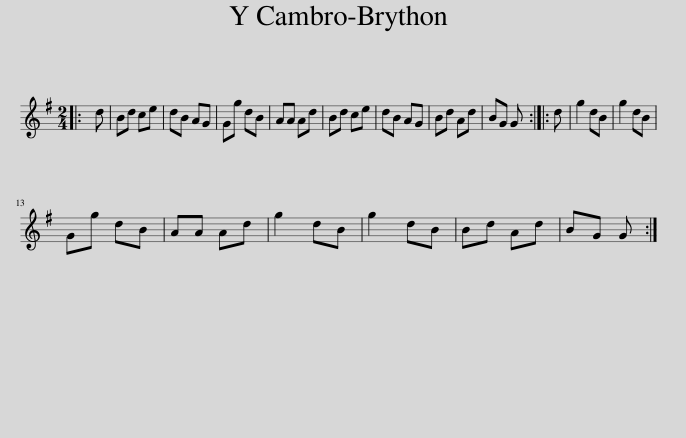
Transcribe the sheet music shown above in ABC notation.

X:1
L:1/8
M:2/4
I:linebreak $
K:G
V:1 treble
V:1
|: d | Bd ce | dB AG | Gg dB | AA Ad | %5
 Bd ce | dB AG | Bd Ad | BG G :: d | %10
 g2 dB | g2 dB |$ Gg dB | AA Ad | g2 dB | %15
 g2 dB | Bd Ad | BG G :| %18
